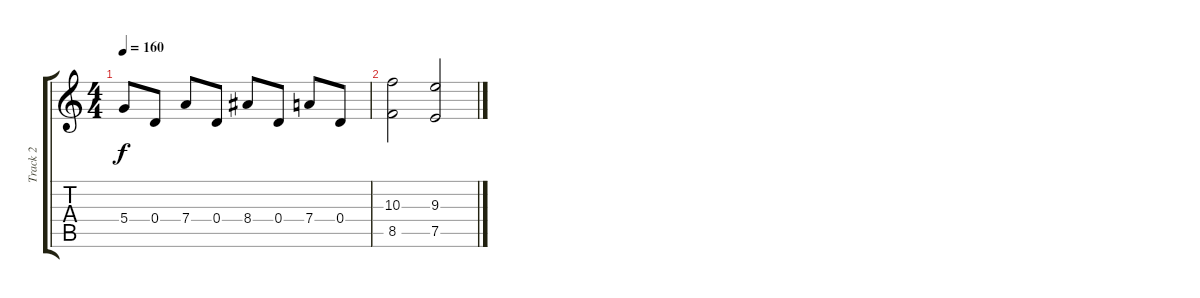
\track ("Track 2" "Track 2") {instrument distortionguitar}
\staff {score tabs}
\tuning (E4 B3 G3 D3 A2 D2) {hide}
\ts (4 4)
\tempo 160
\clef g2
\ks c
5.4.8{dy f} 0.4.8 7.4.8 0.4.8 8.4.8 0.4.8 7.4.8 0.4.8 |
(10.3 8.5).2 (9.3 7.5).2
